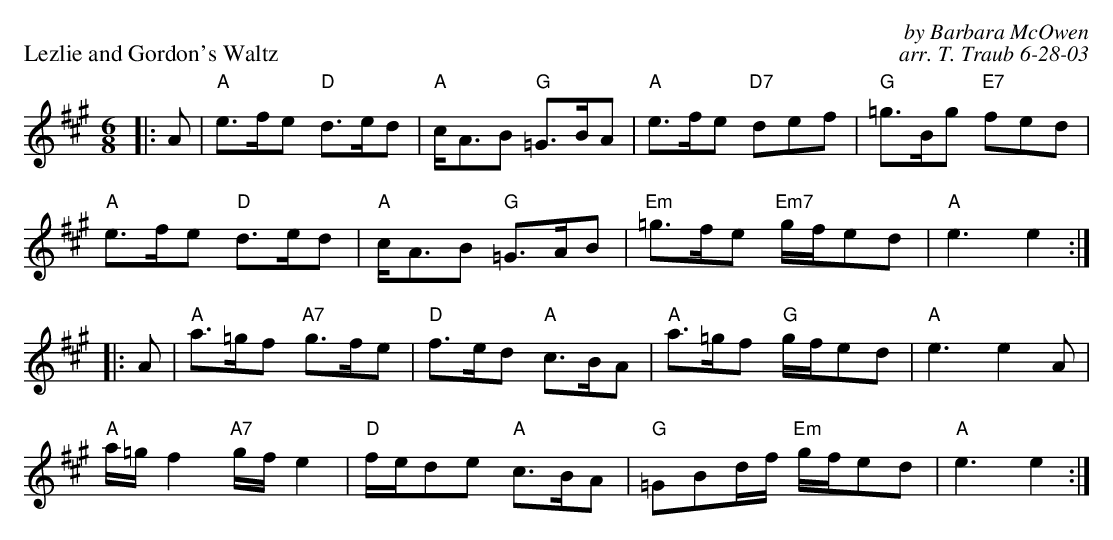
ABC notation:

X:1
P: Lezlie and Gordon's Waltz
C: by Barbara McOwen
C: arr. T. Traub 6-28-03
M: 6/8
K: A
L: 1/8
|: A|"A"e>fe "D"d>ed|"A"c<AB "G"=G>BA|"A"e>fe "D7"def|"G"=g>Bg "E7"fed|
"A"e>fe "D"d>ed|"A"c<AB "G"=G>AB|"Em"=g>fe "Em7"g/f/ed|"A"e3 e2 :|
|: A|"A"a>=gf "A7"g>fe|"D"f>ed "A"c>BA|"A"a>=gf "G"g/f/ed|"A"e3 e2 A|
"A"a/=g/ f2 "A7"g/f/ e2|"D"f/e/de "A"c>BA|"G"=GBd/f/ "Em"g/f/ed|"A"e3 e2 :|
